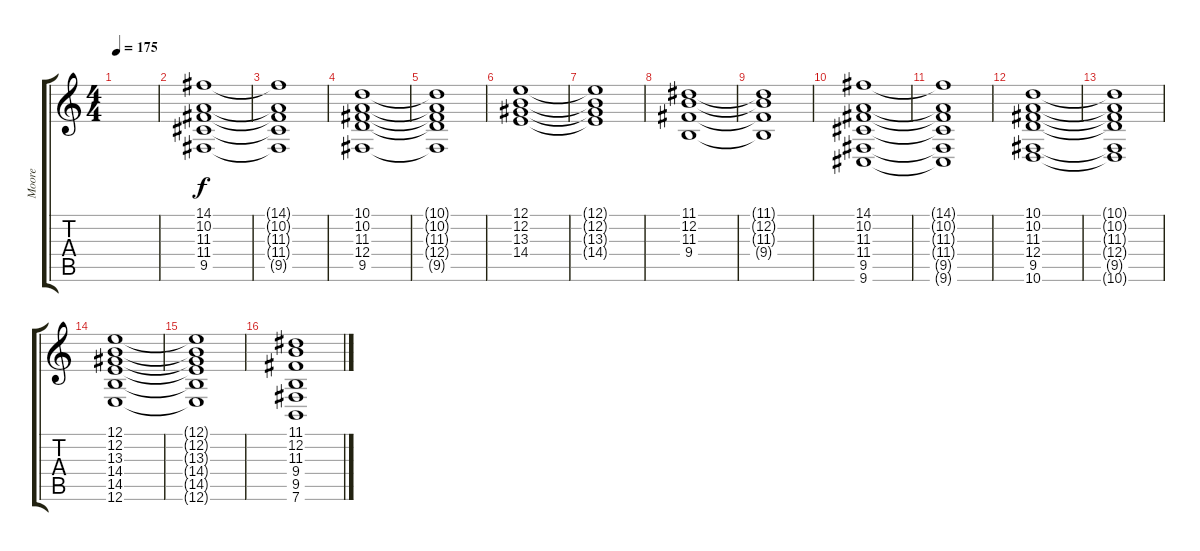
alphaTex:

\track ("Moore" "Moore") {instrument stringensemble1}
\staff {score tabs}
\tuning (E4 B3 G3 D3 A2 E2) {hide}
\ts (4 4)
\tempo 175
\clef g2
\ks c
|
(14.1 10.2 11.3 11.4 9.5).1 |
(14.1{t} 10.2{t} 11.3{t} 11.4{t} 9.5{t}).1 |
(10.1 10.2 11.3 12.4 9.5).1 |
(10.1{t} 10.2{t} 11.3{t} 12.4{t} 9.5{t}).1 |
(12.1 12.2 13.3 14.4).1 |
(12.1{t} 12.2{t} 13.3{t} 14.4{t}).1 |
(11.1 12.2 11.3 9.4).1 |
(11.1{t} 12.2{t} 11.3{t} 9.4{t}).1 |
(14.1 10.2 11.3 11.4 9.5 9.6).1 |
(14.1{t} 10.2{t} 11.3{t} 11.4{t} 9.5{t} 9.6{t}).1 |
(10.1 10.2 11.3 12.4 9.5 10.6).1 |
(10.1{t} 10.2{t} 11.3{t} 12.4{t} 9.5{t} 10.6{t}).1 |
(12.1 12.2 13.3 14.4 14.5 12.6).1 |
(12.1{t} 12.2{t} 13.3{t} 14.4{t} 14.5{t} 12.6{t}).1 |
(11.1 12.2 11.3 9.4 9.5 7.6).1
